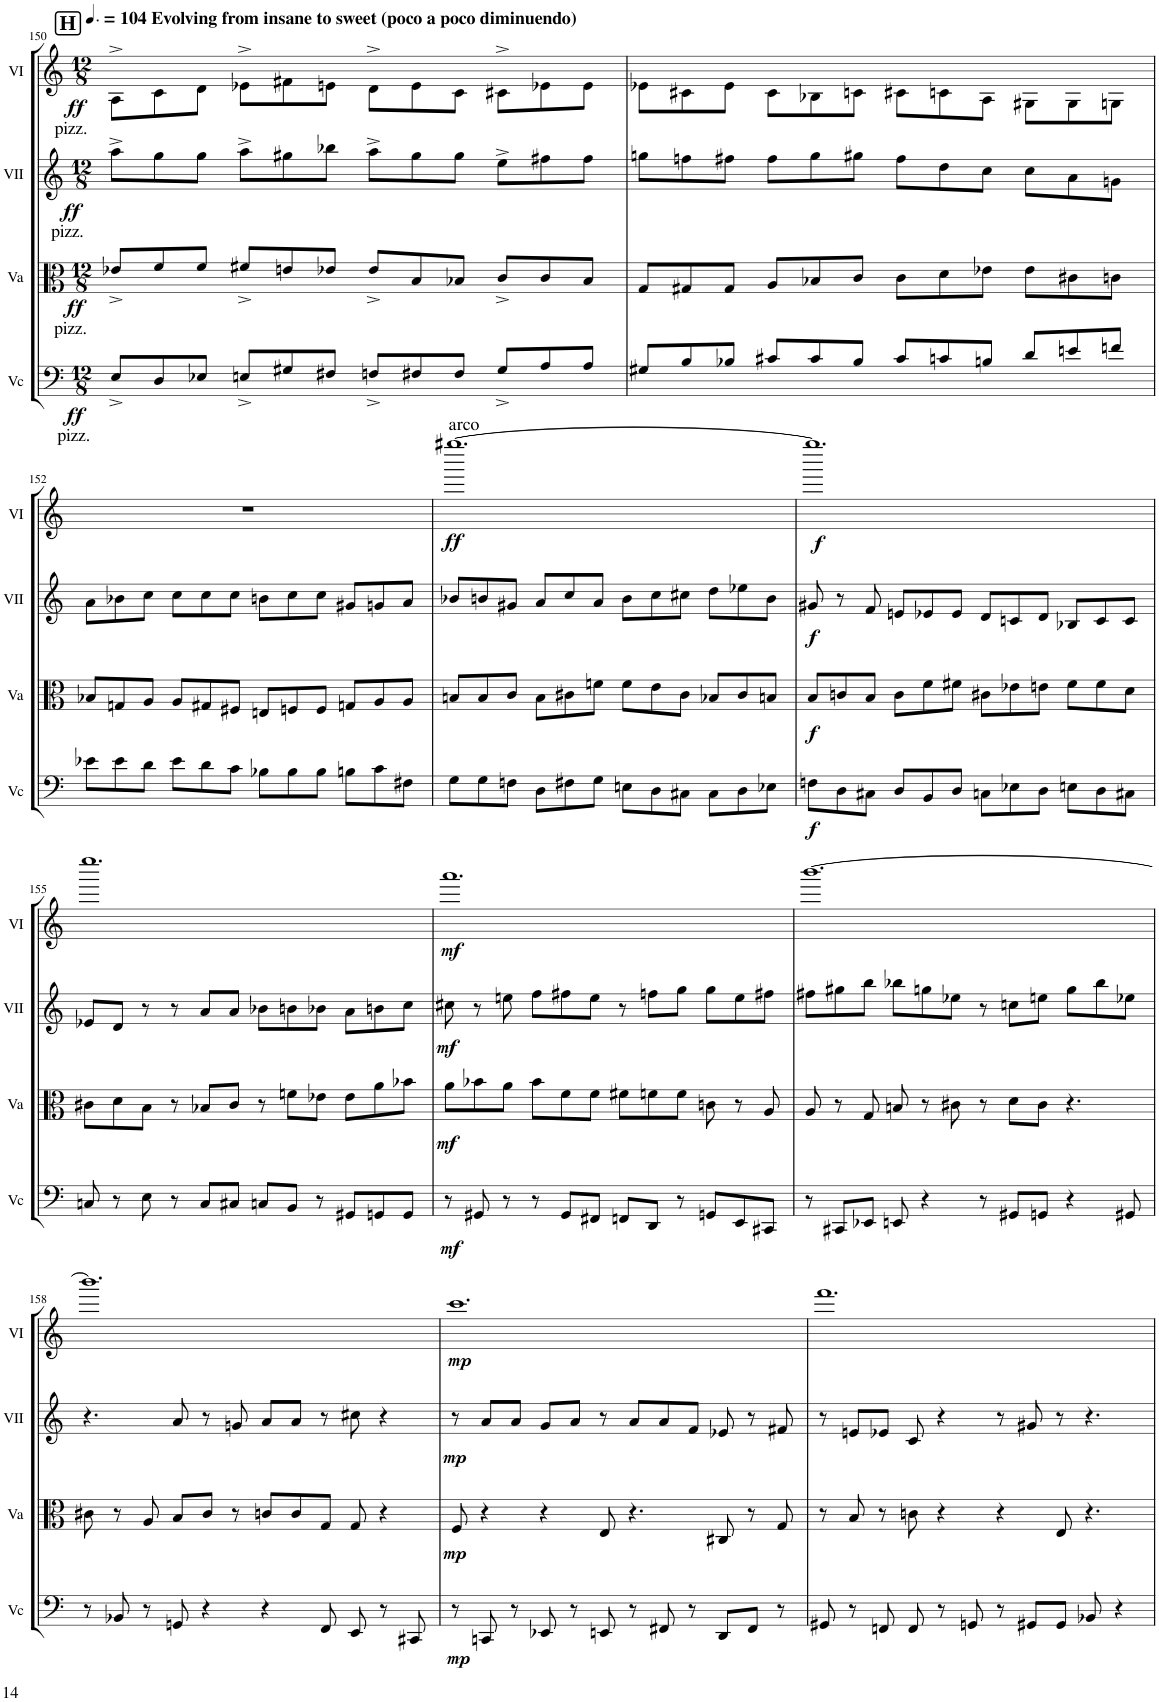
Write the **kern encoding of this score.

**kern	**dynam	**kern	**dynam	**kern	**dynam	**kern	**dynam
*part4	*part4	*part3	*part3	*part2	*part2	*part1	*part1
*staff4	*staff4	*staff3	*staff3	*staff2	*staff2	*staff1	*staff1
*I"Vc	*	*I"Va	*	*I"VII	*	*I"VI	*
*I'Vc	*	*I'Va	*	*I'VII	*	*I'VI	*
!!LO:PB:g=z
*clefF4	*	*clefC3	*	*clefG2	*	*clefG2	*
*k[]	*	*k[]	*	*k[]	*	*k[]	*
*M12/8	*	*M12/8	*	*M12/8	*	*M12/8	*
*MM156	*	*MM156	*	*MM156	*	*MM156	*
!!LO:REH:place=s1:a:B:cj:fs=14.284:t=H
=150	=150	=150	=150	=150	=150	=150	=150
!	!	!	!	!	!	!LO:TX:a:B:t=Evolving from insane to sweet (poco a poco diminuendo)	!
!	!	!	!	!	!	!LO:TX:b:t=pizz.	!
!	!	!	!	!LO:TX:b:t=pizz.	!	!	!
!	!	!LO:TX:b:t=pizz.	!	!	!	!	!
!LO:TX:b:t=pizz.	!	!	!	!	!	!	!
!	!LO:DY:b	!	!LO:DY:b	!	!LO:DY:b	!	!LO:DY:b
8E^/L	ff	8e-X^/L	ff	8aa^\L	ff	8A^\L	ff
8D/	.	8f/	.	8gg\	.	8c\	.
8E-X/J	.	8f/J	.	8gg\J	.	8d\J	.
8En^/L	.	8f#X^/L	.	8aa^\L	.	8e-X^\L	.
8G#X/	.	8en/	.	8gg#X\	.	8f#X\	.
8F#X/J	.	8e-X/J	.	8bb-X\J	.	8en\J	.
8Fn^/L	.	8e-^/L	.	8aa^\L	.	8d^\L	.
8F#X/	.	8B/	.	8gg#\	.	8e\	.
8F#/J	.	8B-X/J	.	8gg#\J	.	8c\J	.
8G#^/L	.	8c^/L	.	8ee^\L	.	8c#X^\L	.
8A/	.	8c/	.	8ff#X\	.	8e-X\	.
8A/J	.	8B-/J	.	8ff#\J	.	8e-\J	.
=151	=151	=151	=151	=151	=151	=151	=151
8G#X/L	.	8G/L	.	8ggn\L	.	8e-X\L	.
8B/	.	8G#X/	.	8ffn\	.	8c#X\	.
8B-X/J	.	8G#/J	.	8ff#X\J	.	8e-\J	.
8c#X/L	.	8A/L	.	8ff#\L	.	8c#\L	.
8c#/	.	8B-X/	.	8gg\	.	8B-X\	.
8B-/J	.	8c/J	.	8gg#X\J	.	8cn\J	.
8c#/L	.	8c\L	.	8ff#\L	.	8c#X\L	.
8cn/	.	8d\	.	8dd\	.	8cn\	.
8Bn/J	.	8e-X\J	.	8cc\J	.	8A\J	.
8d/L	.	8e-\L	.	8cc\L	.	8G#X\L	.
8en/	.	8c#X\	.	8a\	.	8G#\	.
8fn/J	.	8cn\J	.	8gn\J	.	8Gn\J	.
!!LO:LB:g=z
=152	=152	=152	=152	=152	=152	=152	=152
8e-X\L	.	8B-X/L	.	8a\L	.	1.r	.
8e-\	.	8Gn/	.	8b-X\	.	.	.
8d\J	.	8A/J	.	8cc\J	.	.	.
8e-\L	.	8A/L	.	8cc\L	.	.	.
8d\	.	8G#X/	.	8cc\	.	.	.
8c\J	.	8F#X/J	.	8cc\J	.	.	.
8B-X\L	.	8En/L	.	8bn\L	.	.	.
8B-\	.	8Fn/	.	8cc\	.	.	.
8B-\J	.	8F/J	.	8cc\J	.	.	.
8Bn\L	.	8Gn/L	.	8g#X/L	.	.	.
8c\	.	8A/	.	8gn/	.	.	.
8F#X\J	.	8A/J	.	8a/J	.	.	.
=153	=153	=153	=153	=153	=153	=153	=153
!	!	!	!	!	!	!LO:TX:a:t=arco	!
!	!	!	!	!	!	!	!LO:DY:b
8G\L	.	8Bn/L	.	8b-X/L	.	[1.gggg#X	ff
8G\	.	8B/	.	8bn/	.	.	.
8Fn\J	.	8c/J	.	8g#X/J	.	.	.
8D\L	.	8B\L	.	8a/L	.	.	.
8F#X\	.	8c#X\	.	8cc/	.	.	.
8G\J	.	8fn\J	.	8a/J	.	.	.
8En\L	.	8f\L	.	8b\L	.	.	.
8D\	.	8e\	.	8cc\	.	.	.
8C#X\J	.	8c#\J	.	8cc#X\J	.	.	.
8C#\L	.	8B-X/L	.	8dd\L	.	.	.
8D\	.	8c#/	.	8ee-X\	.	.	.
8E-X\J	.	8Bn/J	.	8b\J	.	.	.
=154	=154	=154	=154	=154	=154	=154	=154
!	!LO:DY:b	!	!LO:DY:b	!	!LO:DY:b	!	!LO:DY:b
8Fn\L	f	8B/L	f	8g#X/	f	1.gggg#]	f
8D\	.	8cn/	.	8r	.	.	.
8C#X\J	.	8B/J	.	8f/	.	.	.
8D/L	.	8c\L	.	8en/L	.	.	.
8BB/	.	8f\	.	8e-X/	.	.	.
8D/J	.	8f#X\J	.	8e-/J	.	.	.
8Cn\L	.	8c#X\L	.	8d/L	.	.	.
8E-X\	.	8e-X\	.	8cn/	.	.	.
8D\J	.	8en\J	.	8d/J	.	.	.
8En\L	.	8f#\L	.	8B-X/L	.	.	.
8D\	.	8f#\	.	8c/	.	.	.
8C#X\J	.	8d\J	.	8c/J	.	.	.
!!LO:LB:g=z
=155	=155	=155	=155	=155	=155	=155	=155
8Cn/	.	8c#X\L	.	8e-X/L	.	1.eeee	.
8r	.	8d\	.	8d/J	.	.	.
8E\	.	8B\J	.	8r	.	.	.
8r	.	8r	.	8r	.	.	.
8C/L	.	8B-X/L	.	8a/L	.	.	.
8C#X/J	.	8c#/J	.	8a/J	.	.	.
8Cn/L	.	8r	.	8b-X\L	.	.	.
8BB/J	.	8fn\L	.	8bn\	.	.	.
8r	.	8e-X\J	.	8b-X\J	.	.	.
8GG#X/L	.	8e-\L	.	8a\L	.	.	.
8GGn/	.	8a\	.	8bn\	.	.	.
8GG/J	.	8b-X\J	.	8cc\J	.	.	.
=156	=156	=156	=156	=156	=156	=156	=156
!	!LO:DY:b	!	!LO:DY:b	!	!LO:DY:b	!	!LO:DY:b
8r	mf	8a\L	mf	8cc#X\	mf	1.aaa	mf
8GG#X/	.	8b-X\	.	8r	.	.	.
8r	.	8a\J	.	8een\	.	.	.
8r	.	8b-\L	.	8ff\L	.	.	.
8GG#/L	.	8f\	.	8ff#X\	.	.	.
8FF#X/J	.	8f\J	.	8ee\J	.	.	.
8FFn/L	.	8f#X\L	.	8r	.	.	.
8DD/J	.	8fn\	.	8ffn\L	.	.	.
8r	.	8f\J	.	8gg\J	.	.	.
8GGn/L	.	8cn\	.	8gg\L	.	.	.
8EE/	.	8r	.	8ee\	.	.	.
8CC#X/J	.	8A/	.	8ff#X\J	.	.	.
=157	=157	=157	=157	=157	=157	=157	=157
8r	.	8A/	.	8ff#X\L	.	[1.bbb	.
8CC#X/L	.	8r	.	8gg#X\	.	.	.
8EE-X/J	.	8G/	.	8bb\J	.	.	.
8EEn/	.	8Bn/	.	8bb-X\L	.	.	.
4r	.	8r	.	8ggn\	.	.	.
.	.	8c#X\	.	8ee-X\J	.	.	.
8r	.	8r	.	8r	.	.	.
8GG#X/L	.	8d\L	.	8ccn\L	.	.	.
8GGn/J	.	8c#\J	.	8een\J	.	.	.
4r	.	4.r	.	8gg\L	.	.	.
.	.	.	.	8bb-\	.	.	.
8GG#X/	.	.	.	8ee-X\J	.	.	.
!!LO:LB:g=z
=158	=158	=158	=158	=158	=158	=158	=158
8r	.	8c#X\	.	4.r	.	1.bbb]	.
8BB-X/	.	8r	.	.	.	.	.
8r	.	8A/	.	.	.	.	.
8GGn/	.	8B/L	.	8a/	.	.	.
4r	.	8c#/J	.	8r	.	.	.
.	.	8r	.	8gn/	.	.	.
4r	.	8cn/L	.	8a/L	.	.	.
.	.	8c/	.	8a/J	.	.	.
8FF/	.	8G/J	.	8r	.	.	.
8EE/	.	8G/	.	8cc#X\	.	.	.
8r	.	4r	.	4r	.	.	.
8CC#X/	.	.	.	.	.	.	.
=159	=159	=159	=159	=159	=159	=159	=159
!	!LO:DY:b	!	!LO:DY:b	!	!LO:DY:b	!	!LO:DY:b
8r	mp	8F/	mp	8r	mp	1.ccc	mp
8CCn/	.	4r	.	8a/L	.	.	.
8r	.	.	.	8a/J	.	.	.
8EE-X/	.	4r	.	8g/L	.	.	.
8r	.	.	.	8a/J	.	.	.
8EEn/	.	8E/	.	8r	.	.	.
8r	.	4.r	.	8a/L	.	.	.
8FF#X/	.	.	.	8a/	.	.	.
8r	.	.	.	8f/J	.	.	.
8DD/L	.	8C#X/	.	8e-X/	.	.	.
8FF#/J	.	8r	.	8r	.	.	.
8r	.	8G/	.	8f#X/	.	.	.
=160	=160	=160	=160	=160	=160	=160	=160
8GG#X/	.	8r	.	8r	.	1.fff	.
8r	.	8B/	.	8en/L	.	.	.
8FFn/	.	8r	.	8e-X/J	.	.	.
8FF/	.	8cn\	.	8c/	.	.	.
8r	.	4r	.	4r	.	.	.
8GGn/	.	.	.	.	.	.	.
8r	.	4r	.	8r	.	.	.
8GG#X/L	.	.	.	8g#X/	.	.	.
8GG#/J	.	8E/	.	8r	.	.	.
8BB-X/	.	4.r	.	4.r	.	.	.
4r	.	.	.	.	.	.	.
=	=	=	=	=	=	=	=
*-	*-	*-	*-	*-	*-	*-	*-
